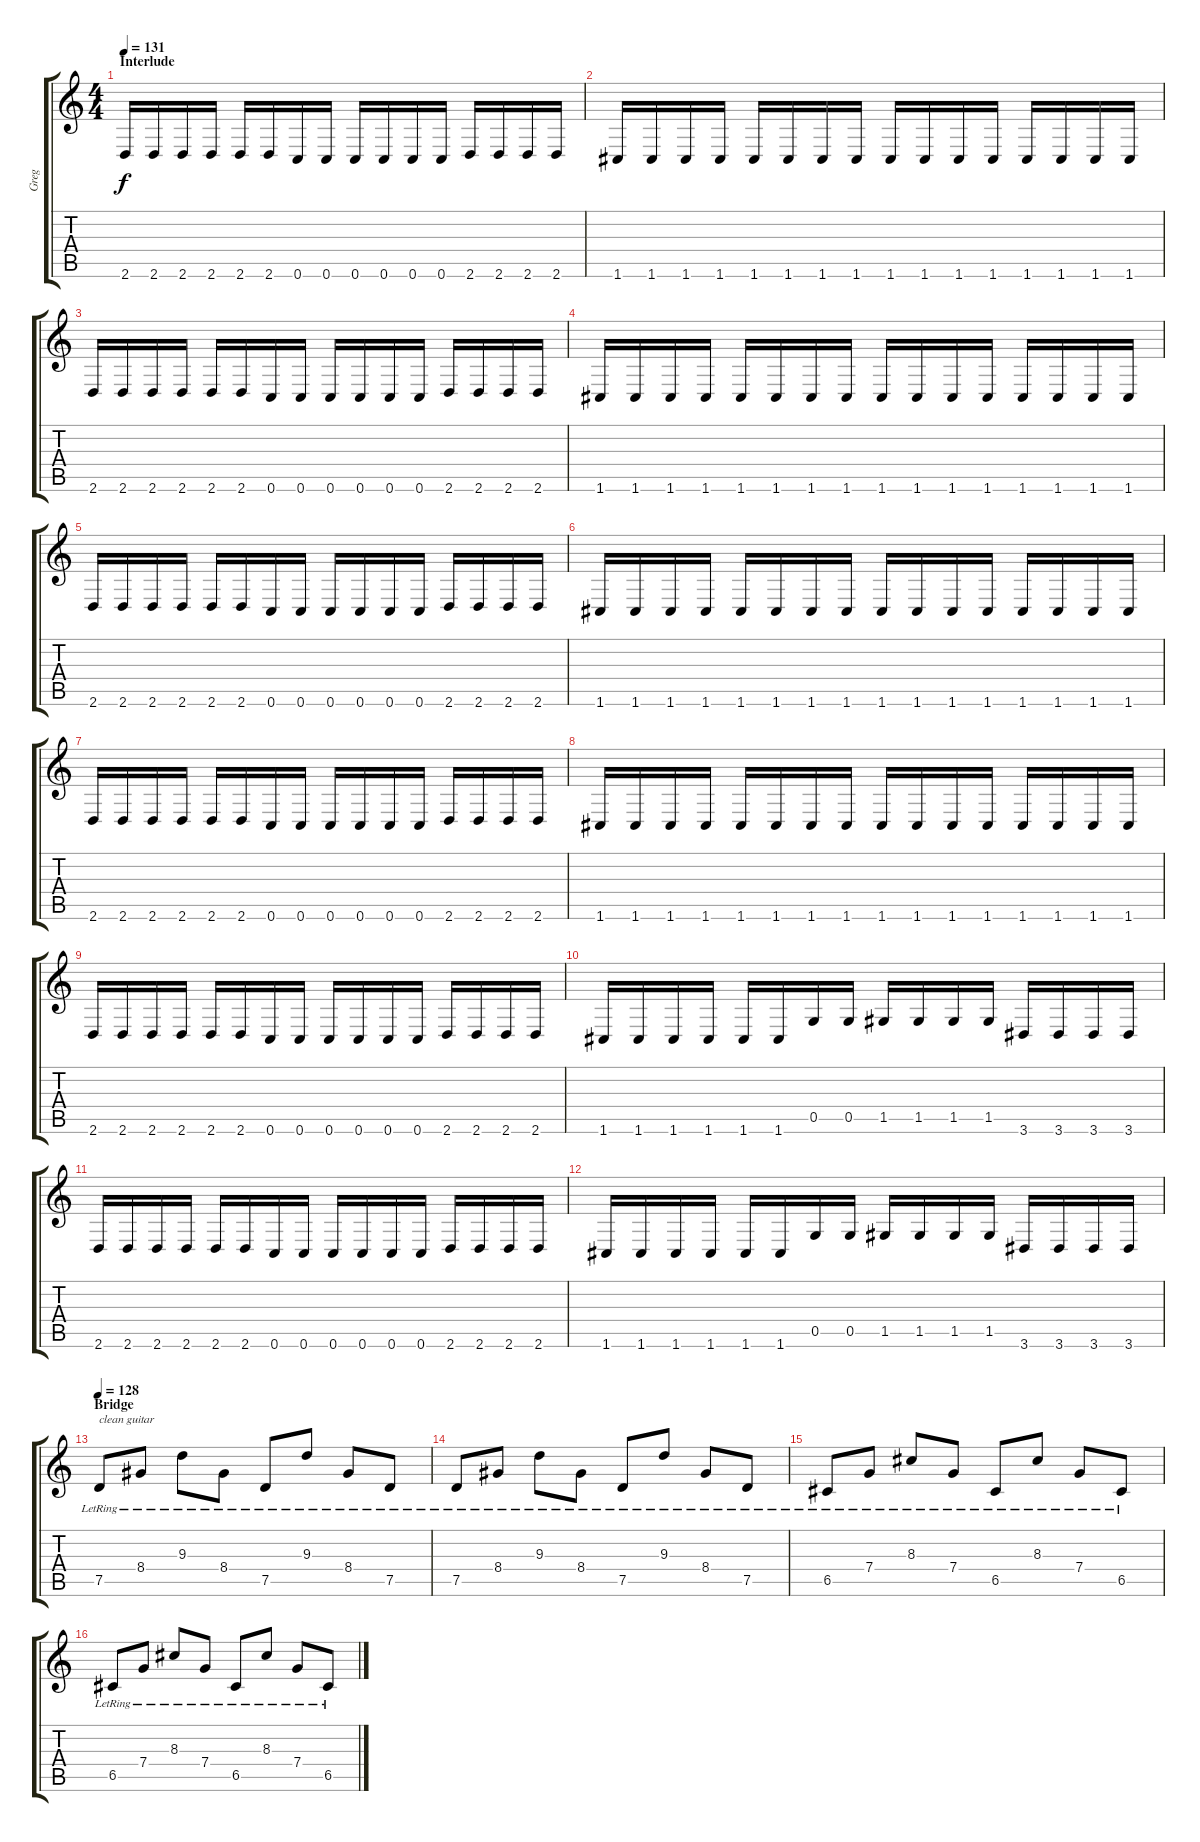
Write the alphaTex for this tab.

\track ("Greg" "Greg") {instrument distortionguitar}
\staff {score tabs}
\tuning (D4 A3 F3 C3 G2 C2) {hide}
\ts (4 4)
\section ("" "Interlude")
\tempo 131
\clef g2
\ks c
2.6.16{dy f} 2.6.16 2.6.16 2.6.16 2.6.16 2.6.16 0.6.16 0.6.16 0.6.16 0.6.16 0.6.16 0.6.16 2.6.16 2.6.16 2.6.16 2.6.16 |
1.6.16 1.6.16 1.6.16 1.6.16 1.6.16 1.6.16 1.6.16 1.6.16 1.6.16 1.6.16 1.6.16 1.6.16 1.6.16 1.6.16 1.6.16 1.6.16 |
2.6.16 2.6.16 2.6.16 2.6.16 2.6.16 2.6.16 0.6.16 0.6.16 0.6.16 0.6.16 0.6.16 0.6.16 2.6.16 2.6.16 2.6.16 2.6.16 |
1.6.16 1.6.16 1.6.16 1.6.16 1.6.16 1.6.16 1.6.16 1.6.16 1.6.16 1.6.16 1.6.16 1.6.16 1.6.16 1.6.16 1.6.16 1.6.16 |
2.6.16 2.6.16 2.6.16 2.6.16 2.6.16 2.6.16 0.6.16 0.6.16 0.6.16 0.6.16 0.6.16 0.6.16 2.6.16 2.6.16 2.6.16 2.6.16 |
1.6.16 1.6.16 1.6.16 1.6.16 1.6.16 1.6.16 1.6.16 1.6.16 1.6.16 1.6.16 1.6.16 1.6.16 1.6.16 1.6.16 1.6.16 1.6.16 |
2.6.16 2.6.16 2.6.16 2.6.16 2.6.16 2.6.16 0.6.16 0.6.16 0.6.16 0.6.16 0.6.16 0.6.16 2.6.16 2.6.16 2.6.16 2.6.16 |
1.6.16 1.6.16 1.6.16 1.6.16 1.6.16 1.6.16 1.6.16 1.6.16 1.6.16 1.6.16 1.6.16 1.6.16 1.6.16 1.6.16 1.6.16 1.6.16 |
2.6.16 2.6.16 2.6.16 2.6.16 2.6.16 2.6.16 0.6.16 0.6.16 0.6.16 0.6.16 0.6.16 0.6.16 2.6.16 2.6.16 2.6.16 2.6.16 |
1.6.16 1.6.16 1.6.16 1.6.16 1.6.16 1.6.16 0.5.16 0.5.16 1.5.16 1.5.16 1.5.16 1.5.16 3.6.16 3.6.16 3.6.16 3.6.16 |
2.6.16 2.6.16 2.6.16 2.6.16 2.6.16 2.6.16 0.6.16 0.6.16 0.6.16 0.6.16 0.6.16 0.6.16 2.6.16 2.6.16 2.6.16 2.6.16 |
1.6.16 1.6.16 1.6.16 1.6.16 1.6.16 1.6.16 0.5.16 0.5.16 1.5.16 1.5.16 1.5.16 1.5.16 3.6.16 3.6.16 3.6.16 3.6.16 |
\section ("" "Bridge")
\tempo 128
7.5{lr}.8{txt "clean guitar" instrument electricguitarclean} 8.4{lr}.8 9.3{lr}.8 8.4{lr}.8 7.5{lr}.8 9.3{lr}.8 8.4{lr}.8 7.5{lr}.8 |
7.5{lr}.8 8.4{lr}.8 9.3{lr}.8 8.4{lr}.8 7.5{lr}.8 9.3{lr}.8 8.4{lr}.8 7.5{lr}.8 |
6.5{lr}.8 7.4{lr}.8 8.3{lr}.8 7.4{lr}.8 6.5{lr}.8 8.3{lr}.8 7.4{lr}.8 6.5{lr}.8 |
6.5{lr}.8 7.4{lr}.8 8.3{lr}.8 7.4{lr}.8 6.5{lr}.8 8.3{lr}.8 7.4{lr}.8 6.5{lr}.8
